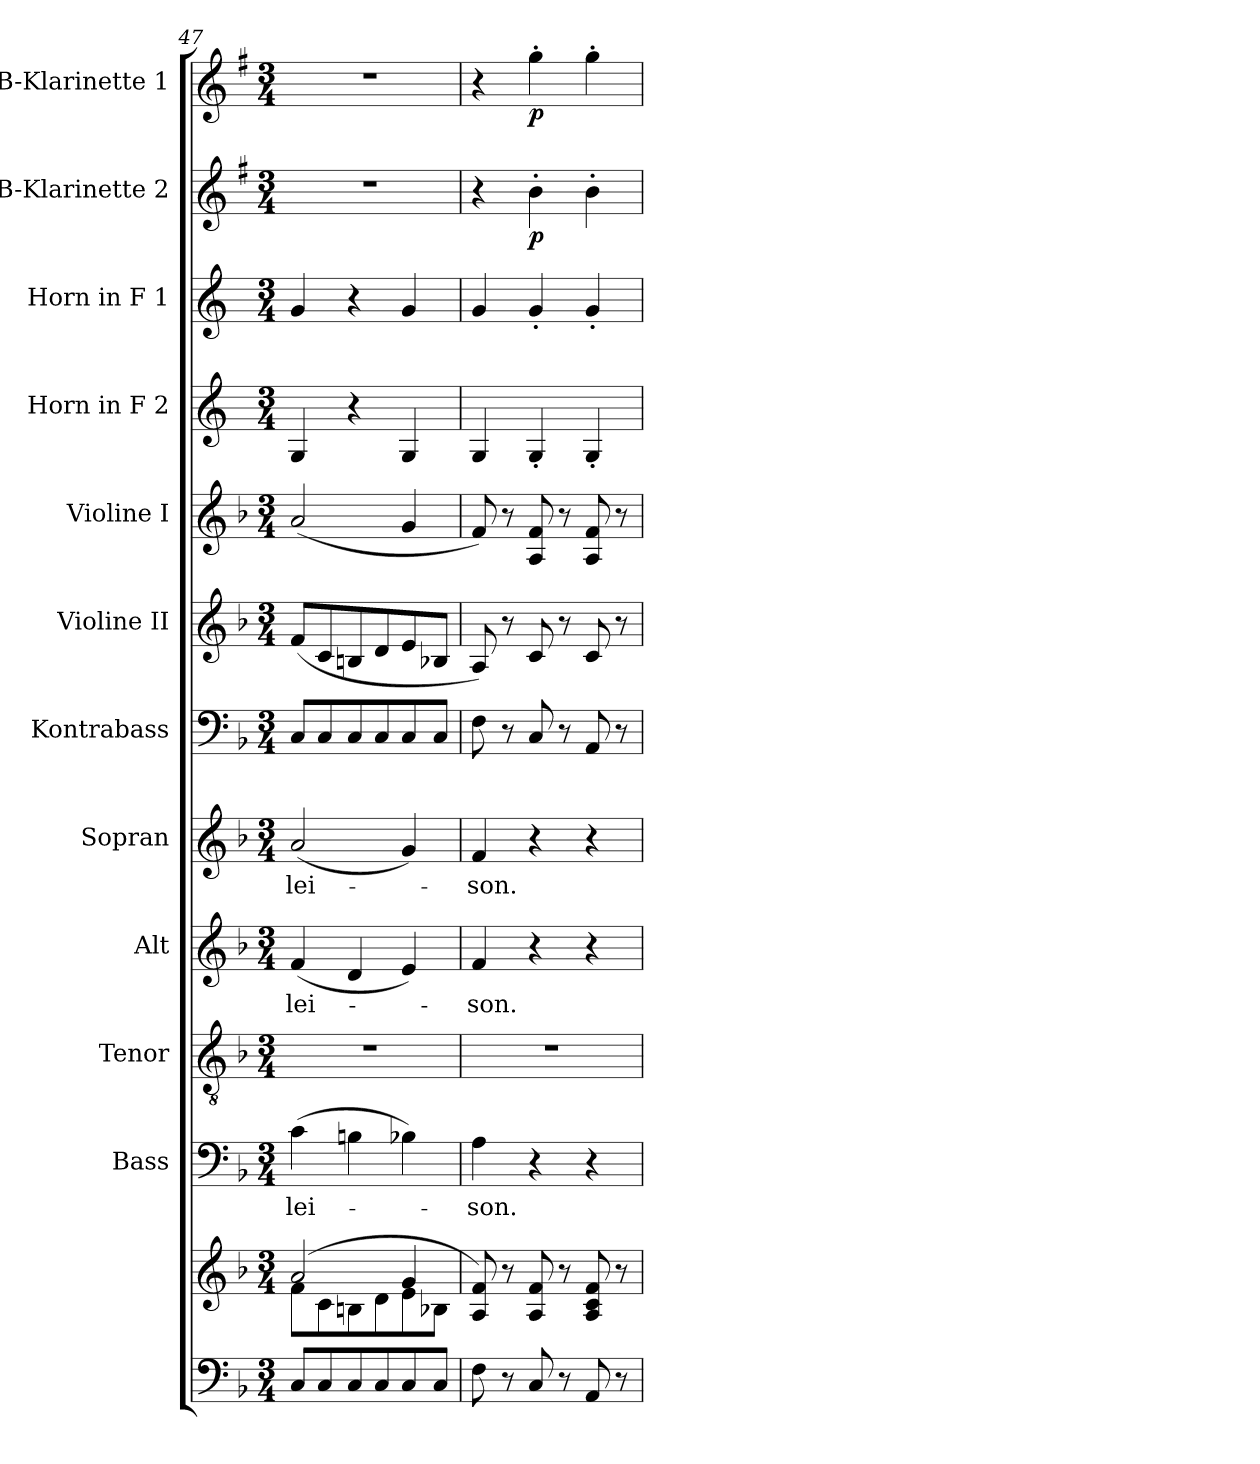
**kern	**kern	**kern	**text	**kern	**kern	**text	**kern	**text	**kern	**kern	**kern	**kern	**kern	**kern	**dynam	**kern	**dynam
*part12	*part12	*part11	*part11	*part10	*part9	*part9	*part8	*part8	*part7	*part6	*part5	*part4	*part3	*part2	*part2	*part1	*part1
*staff13	*staff12	*staff11	*staff11	*staff10	*staff9	*staff9	*staff8	*staff8	*staff7	*staff6	*staff5	*staff4	*staff3	*staff2	*staff2	*staff1	*staff1
*	*	*I"Bass	*	*I"Tenor	*I"Alt	*	*I"Sopran	*	*I"Kontrabass	*I"Violine II	*I"Violine I	*I"Horn in F 2	*I"Horn in F 1	*I"B-Klarinette 2	*	*I"B-Klarinette 1	*
*	*	*I'B.	*	*I'T.	*I'A.	*	*I'S.	*	*I'Kb.	*I'Vl. II	*I'Vl. I	*	*	*I'B Kl. 2	*	*I'B Kl. 1	*
*clefF4	*clefG2	*clefF4	*	*clefGv2	*clefG2	*	*clefG2	*	*clefF4	*clefG2	*clefG2	*clefG2	*clefG2	*clefG2	*	*clefG2	*
*	*	*	*	*	*	*	*	*	*ITrd7c12	*	*	*ITrd4c7	*ITrd4c7	*ITrd1c2	*	*ITrd1c2	*
*k[b-]	*k[b-]	*k[b-]	*	*k[b-]	*k[b-]	*	*k[b-]	*	*k[b-]	*k[b-]	*k[b-]	*k[b-]	*k[b-]	*k[b-]	*	*k[b-]	*
*F:	*F:	*F:	*	*F:	*F:	*	*F:	*	*F:	*F:	*F:	*F:	*F:	*F:	*	*F:	*
*M3/4	*M3/4	*M3/4	*	*M3/4	*M3/4	*	*M3/4	*	*M3/4	*M3/4	*M3/4	*M3/4	*M3/4	*M3/4	*	*M3/4	*
=47	=47	=47	=47	=47	=47	=47	=47	=47	=47	=47	=47	=47	=47	=47	=47	=47	=47
*	*^	*	*	*	*	*	*	*	*	*	*	*	*	*	*	*	*
!	!	!	!	!LO:LY:b	!	!	!LO:LY:b	!	!LO:LY:b	!	!	!	!	!	!	!	!	!
8C/L	(2a/	8f\L	(>4c\	-lei-	2.r	(<4f/	-lei-	(<2a/	-lei-	8CC/L	(<8f/L	(<2a/	4C/	4c/	2.r	.	2.r	.
8C/	.	8c\	.	.	.	.	.	.	.	8CC/	8c/	.	.	.	.	.	.	.
8C/	.	8Bn\	4Bn\	.	.	4d/	.	.	.	8CC/	8Bn/	.	4r	4r	.	.	.	.
8C/	.	8d\	.	.	.	.	.	.	.	8CC/	8d/	.	.	.	.	.	.	.
8C/	4g/	8e\	4B-X\)	.	.	4e/)	.	4g/)	.	8CC/	8e/	4g/	4C/	4c/	.	.	.	.
8C/J	.	8B-X\J	.	.	.	.	.	.	.	8CC/J	8B-X/J	.	.	.	.	.	.	.
=48	=48	=48	=48	=48	=48	=48	=48	=48	=48	=48	=48	=48	=48	=48	=48	=48	=48	=48
!	!	!	!	!LO:LY:b	!	!	!LO:LY:b	!	!LO:LY:b	!	!	!	!	!	!	!	!	!
*	*v	*v	*	*	*	*	*	*	*	*	*	*	*	*	*	*	*	*
8F\	8A/ 8f/)	4A\	-son.	2.r	4f/	-son.	4f/	-son.	8FF\	8A/)	8f/)	4C/	4c/	4r	.	4r	.
8r	8r	.	.	.	.	.	.	.	8r	8r	8r	.	.	.	.	.	.
!	!	!	!	!	!	!	!	!	!	!	!	!	!	!	!LO:DY:b	!	!LO:DY:b
8C/	8A/ 8f/	4r	.	.	4r	.	4r	.	8CC/	8c/	8A/ 8f/	4C'</	4c'</	4a'>\	p	4ff'>\	p
8r	8r	.	.	.	.	.	.	.	8r	8r	8r	.	.	.	.	.	.
8AA/	8A/ 8c/ 8f/	4r	.	.	4r	.	4r	.	8AAA/	8c/	8A/ 8f/	4C'</	4c'</	4a'>\	.	4ff'>\	.
8r	8r	.	.	.	.	.	.	.	8r	8r	8r	.	.	.	.	.	.
=	=	=	=	=	=	=	=	=	=	=	=	=	=	=	=	=	=
*-	*-	*-	*-	*-	*-	*-	*-	*-	*-	*-	*-	*-	*-	*-	*-	*-	*-
